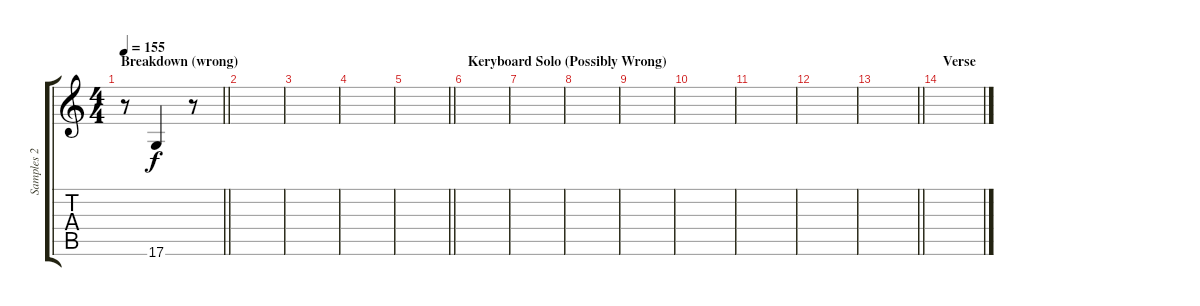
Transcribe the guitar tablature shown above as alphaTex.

\track ("Samples 2" "Samples 2") {instrument gunshot}
\staff {score tabs}
\tuning (E4 B3 G3 D3 A2 D2) {hide}
\ts (4 4)
\section ("" "Breakdown (wrong)")
\tempo 155
\clef g2
\barLineRight lightlight
\ks c
r.8{dy f} 17.6.4 r.8 |
|
|
|
\barLineRight lightlight
|
\section ("" "Keryboard Solo (Possibly Wrong)")
|
|
|
|
|
|
|
\barLineRight lightlight
|
\section ("" "Verse")
